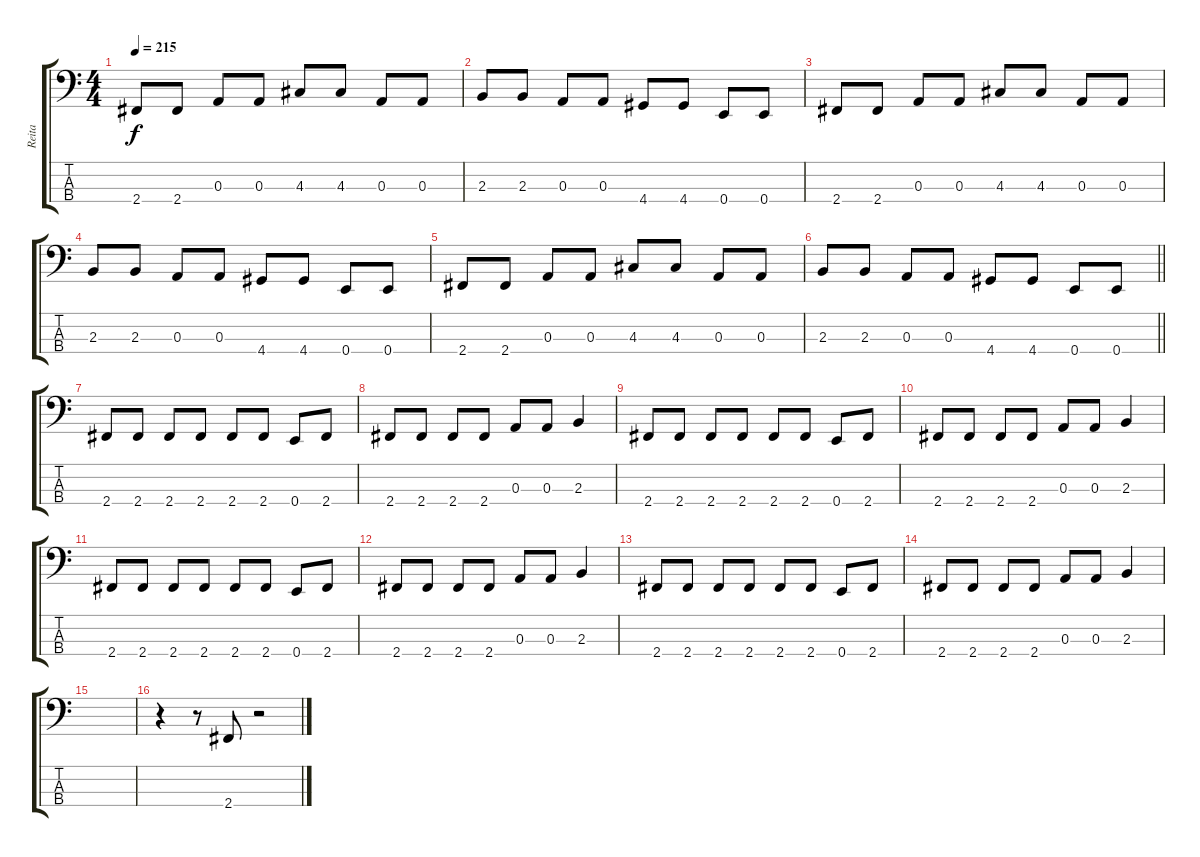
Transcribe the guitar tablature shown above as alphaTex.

\track ("Reita" "Reita") {instrument electricbasspick}
\staff {score tabs}
\tuning (G2 D2 A1 E1) {hide}
\ts (4 4)
\tempo 215
\clef f4
\ks c
2.4.8{dy f} 2.4.8 0.3.8 0.3.8 4.3.8 4.3.8 0.3.8 0.3.8 |
2.3.8 2.3.8 0.3.8 0.3.8 4.4.8 4.4.8 0.4.8 0.4.8 |
2.4.8 2.4.8 0.3.8 0.3.8 4.3.8 4.3.8 0.3.8 0.3.8 |
2.3.8 2.3.8 0.3.8 0.3.8 4.4.8 4.4.8 0.4.8 0.4.8 |
2.4.8 2.4.8 0.3.8 0.3.8 4.3.8 4.3.8 0.3.8 0.3.8 |
\barLineRight lightlight
2.3.8 2.3.8 0.3.8 0.3.8 4.4.8 4.4.8 0.4.8 0.4.8 |
2.4.8 2.4.8 2.4.8 2.4.8 2.4.8 2.4.8 0.4.8 2.4.8 |
2.4.8 2.4.8 2.4.8 2.4.8 0.3.8 0.3.8 2.3.4 |
2.4.8 2.4.8 2.4.8 2.4.8 2.4.8 2.4.8 0.4.8 2.4.8 |
2.4.8 2.4.8 2.4.8 2.4.8 0.3.8 0.3.8 2.3.4 |
2.4.8 2.4.8 2.4.8 2.4.8 2.4.8 2.4.8 0.4.8 2.4.8 |
2.4.8 2.4.8 2.4.8 2.4.8 0.3.8 0.3.8 2.3.4 |
2.4.8 2.4.8 2.4.8 2.4.8 2.4.8 2.4.8 0.4.8 2.4.8 |
2.4.8 2.4.8 2.4.8 2.4.8 0.3.8 0.3.8 2.3.4 |
|
r.4 r.8 2.4.8 r.2
